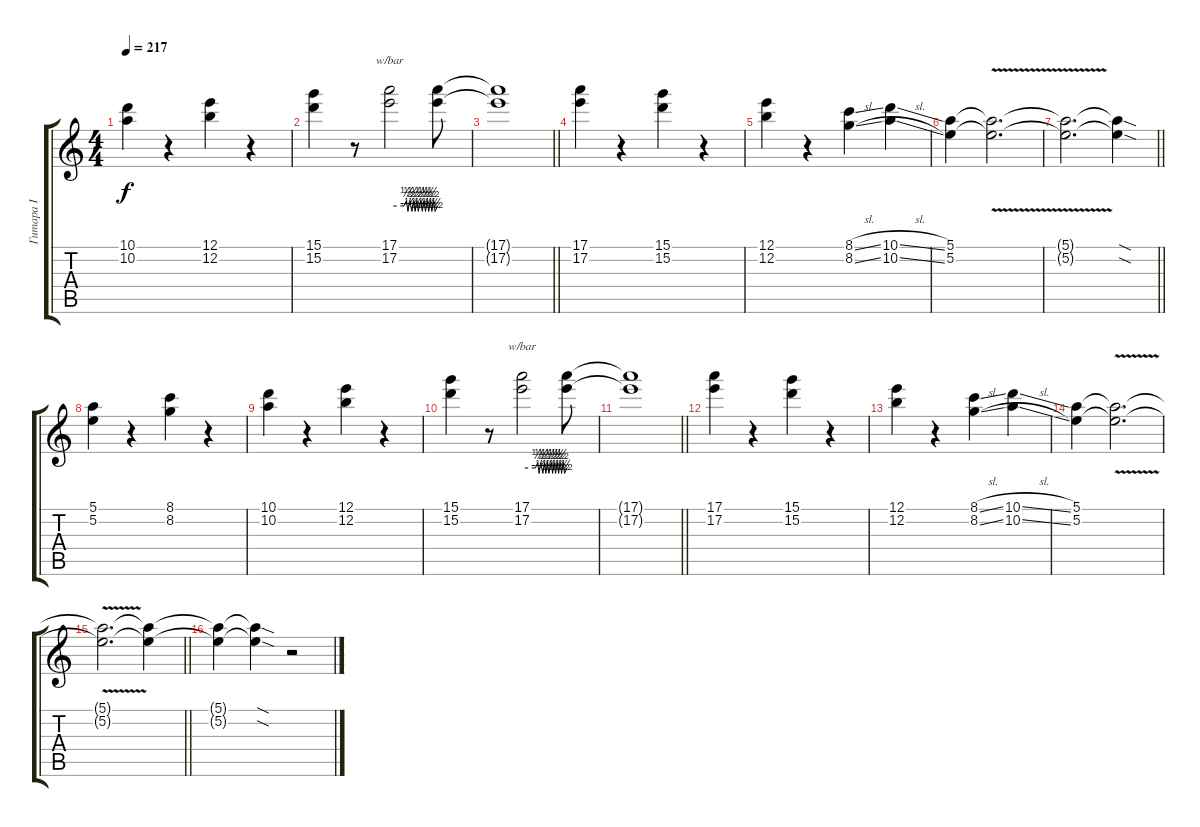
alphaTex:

\track ("Гитара I" "Гитара I") {instrument distortionguitar}
\staff {score tabs}
\tuning (E4 B3 G3 D3 A2 E2) {hide}
\ts (4 4)
\tempo 217
\clef g2
\ks c
(10.1 10.2).4{dy f} r.4 (12.1 12.2).4 r.4 |
(15.1 15.2).4 r.8 (17.1 17.2).2{tbe (custom default 0 0 18 0 21 2 23 -2 25 2 28 -2 30 2 32 -2 34 2 36 -2 39 2 41 -2 43 2 45 -2 47 2 49 -2 51 2 53 -2 55 2 57 -2 60 0)} (17.1{t} 17.2{t}).8 |
\barLineRight lightlight
(17.1{t} 17.2{t}).1 |
(17.1 17.2).4 r.4 (15.1 15.2).4 r.4 |
(12.1 12.2).4 r.4 (8.1{sl} 8.2{sl}).4 (10.1{sl} 10.2{sl}).4 |
(5.1 5.2).4 (5.1{v t} 5.2{v t}).2{d} |
\barLineRight lightlight
(5.1{t} 5.2{t}).2{d} (5.1{sod t} 5.2{sod t}).4 |
(5.1 5.2).4 r.4 (8.1 8.2).4 r.4 |
(10.1 10.2).4 r.4 (12.1 12.2).4 r.4 |
(15.1 15.2).4 r.8 (17.1 17.2).2{tbe (custom default 0 0 18 0 21 2 23 -2 25 2 28 -2 30 2 32 -2 34 2 36 -2 39 2 41 -2 43 2 45 -2 47 2 49 -2 51 2 53 -2 55 2 57 -2 60 0)} (17.1{t} 17.2{t}).8 |
\barLineRight lightlight
(17.1{t} 17.2{t}).1 |
(17.1 17.2).4 r.4 (15.1 15.2).4 r.4 |
(12.1 12.2).4 r.4 (8.1{sl} 8.2{sl}).4 (10.1{sl} 10.2{sl}).4 |
(5.1 5.2).4 (5.1{v t} 5.2{v t}).2{d} |
\barLineRight lightlight
(5.1{t} 5.2{t}).2{d} (5.1{t} 5.2{t}).4 |
(5.1{t} 5.2{t}).4 (5.1{sod t} 5.2{sod t}).4 r.2
